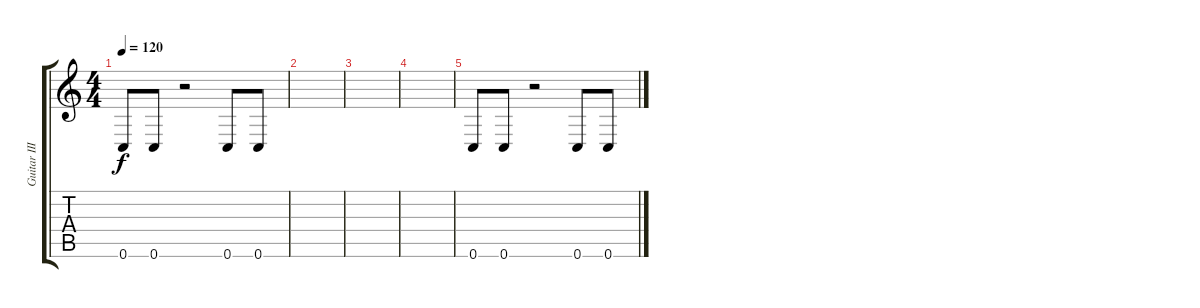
\track ("Guitar III" "Guitar III") {instrument distortionguitar}
\staff {score tabs}
\tuning (D4 A3 F3 C3 G2 C2) {hide}
\ts (4 4)
\tempo 120
\clef g2
\ks c
0.6.8{dy f} 0.6.8 r.2 0.6.8 0.6.8 |
|
|
|
0.6.8 0.6.8 r.2 0.6.8 0.6.8
